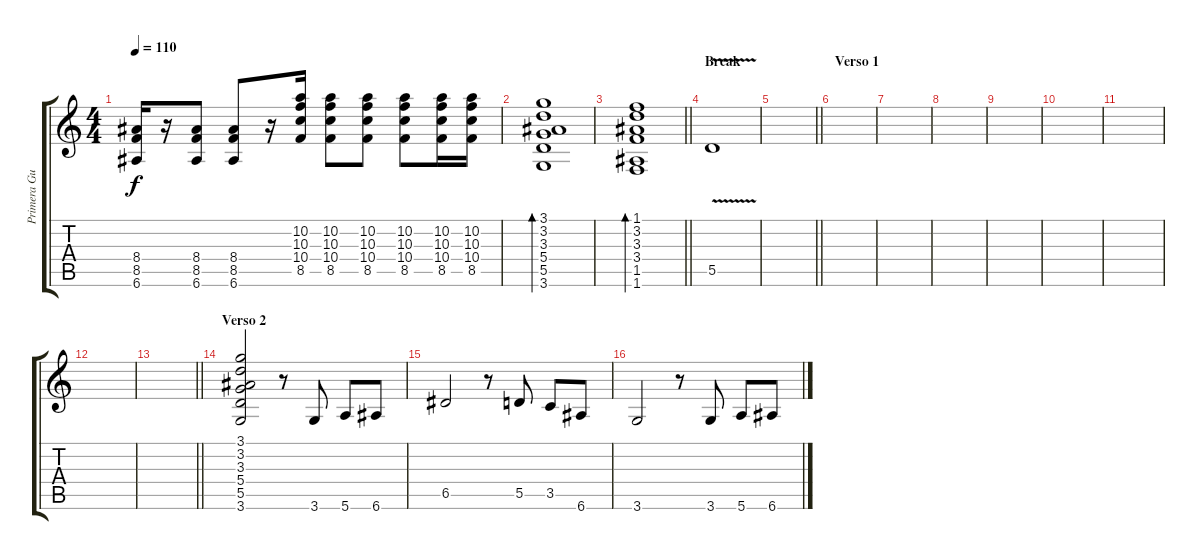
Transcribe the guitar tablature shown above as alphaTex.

\track ("Primera Guitarra" "Primera Gu") {instrument overdrivenguitar}
\staff {score tabs}
\tuning (E4 B3 G3 D3 A2 E2) {hide}
\ts (4 4)
\tempo 110
\clef g2
\ks c
(8.4 8.5 6.6).16{dy f} r.16 (8.4 8.5 6.6).8 (8.4 8.5 6.6).8 r.16 (10.2 10.3 10.4 8.5).16 (10.2 10.3 10.4 8.5).8 (10.2 10.3 10.4 8.5).8 (10.2 10.3 10.4 8.5).8 (10.2 10.3 10.4 8.5).16 (10.2 10.3 10.4 8.5).16 |
(3.1 3.2 3.3 5.4 5.5 3.6).1{bd 120} |
\barLineRight lightlight
(1.1 3.2 3.3 3.4 1.5 1.6).1{bd 120} |
\section ("" "Break")
5.5{v}.1 |
\barLineRight lightlight
|
\section ("" "Verso 1")
|
|
|
|
|
|
|
\barLineRight lightlight
|
\section ("" "Verso 2")
(3.1 3.2 3.3 5.4 5.5 3.6).2 r.8 3.6.8 5.6.8 6.6.8 |
6.5.2 r.8 5.5.8 3.5.8 6.6.8 |
3.6.2 r.8 3.6.8 5.6.8 6.6.8
